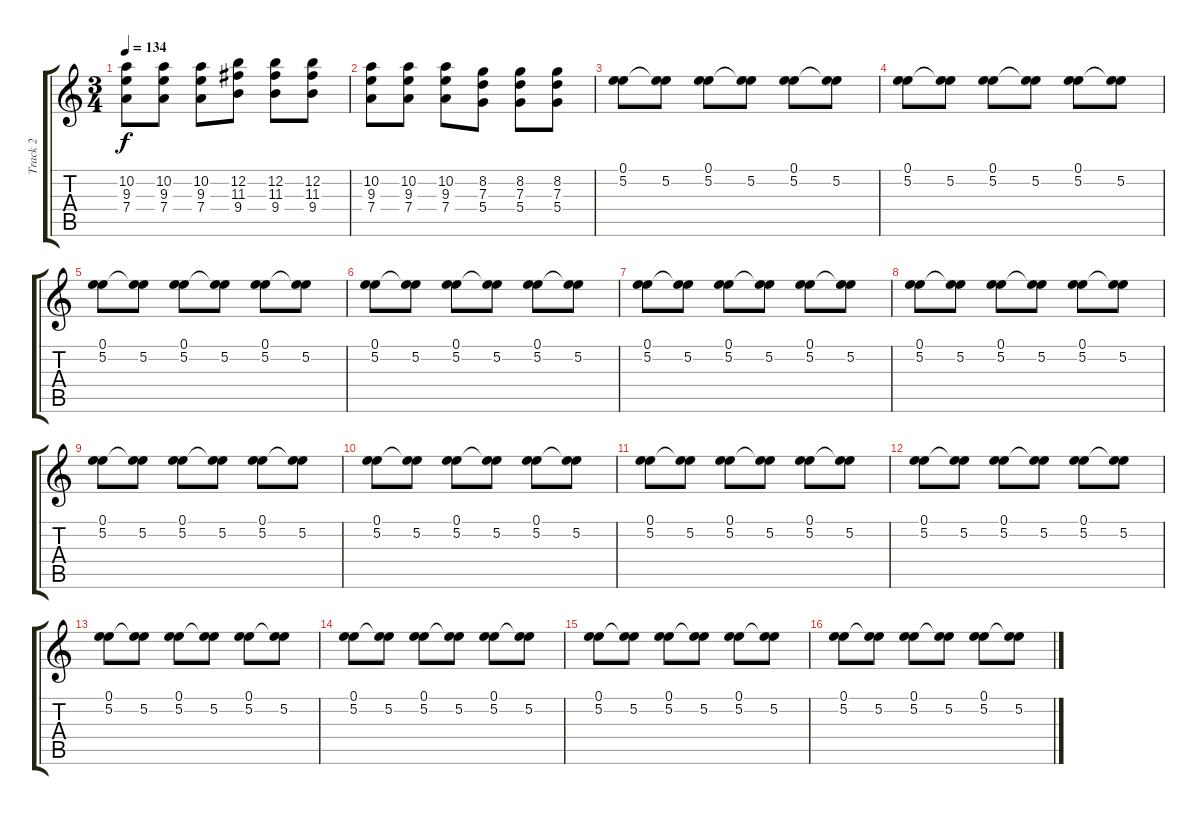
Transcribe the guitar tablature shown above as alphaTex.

\track ("Track 2" "Track 2") {instrument distortionguitar}
\staff {score tabs}
\tuning (E4 B3 G3 D3 A2 E2) {hide}
\ts (3 4)
\tempo 134
\clef g2
\ks c
(10.2 9.3 7.4).8{dy f} (10.2 9.3 7.4).8 (10.2 9.3 7.4).8 (12.2 11.3 9.4).8 (12.2 11.3 9.4).8 (12.2 11.3 9.4).8 |
(10.2 9.3 7.4).8 (10.2 9.3 7.4).8 (10.2 9.3 7.4).8 (8.2 7.3 5.4).8 (8.2 7.3 5.4).8 (8.2 7.3 5.4).8 |
(0.1 5.2).8 (0.1{t} 5.2).8 (0.1 5.2).8 (0.1{t} 5.2).8 (0.1 5.2).8 (0.1{t} 5.2).8 |
(0.1 5.2).8 (0.1{t} 5.2).8 (0.1 5.2).8 (0.1{t} 5.2).8 (0.1 5.2).8 (0.1{t} 5.2).8 |
(0.1 5.2).8 (0.1{t} 5.2).8 (0.1 5.2).8 (0.1{t} 5.2).8 (0.1 5.2).8 (0.1{t} 5.2).8 |
(0.1 5.2).8 (0.1{t} 5.2).8 (0.1 5.2).8 (0.1{t} 5.2).8 (0.1 5.2).8 (0.1{t} 5.2).8 |
(0.1 5.2).8 (0.1{t} 5.2).8 (0.1 5.2).8 (0.1{t} 5.2).8 (0.1 5.2).8 (0.1{t} 5.2).8 |
(0.1 5.2).8 (0.1{t} 5.2).8 (0.1 5.2).8 (0.1{t} 5.2).8 (0.1 5.2).8 (0.1{t} 5.2).8 |
(0.1 5.2).8 (0.1{t} 5.2).8 (0.1 5.2).8 (0.1{t} 5.2).8 (0.1 5.2).8 (0.1{t} 5.2).8 |
(0.1 5.2).8 (0.1{t} 5.2).8 (0.1 5.2).8 (0.1{t} 5.2).8 (0.1 5.2).8 (0.1{t} 5.2).8 |
(0.1 5.2).8 (0.1{t} 5.2).8 (0.1 5.2).8 (0.1{t} 5.2).8 (0.1 5.2).8 (0.1{t} 5.2).8 |
(0.1 5.2).8 (0.1{t} 5.2).8 (0.1 5.2).8 (0.1{t} 5.2).8 (0.1 5.2).8 (0.1{t} 5.2).8 |
(0.1 5.2).8{volume 9} (0.1{t} 5.2).8 (0.1 5.2).8 (0.1{t} 5.2).8 (0.1 5.2).8 (0.1{t} 5.2).8 |
(0.1 5.2).8 (0.1{t} 5.2).8 (0.1 5.2).8 (0.1{t} 5.2).8 (0.1 5.2).8 (0.1{t} 5.2).8 |
(0.1 5.2).8 (0.1{t} 5.2).8 (0.1 5.2).8 (0.1{t} 5.2).8 (0.1 5.2).8 (0.1{t} 5.2).8 |
(0.1 5.2).8 (0.1{t} 5.2).8 (0.1 5.2).8 (0.1{t} 5.2).8 (0.1 5.2).8 (0.1{t} 5.2).8
